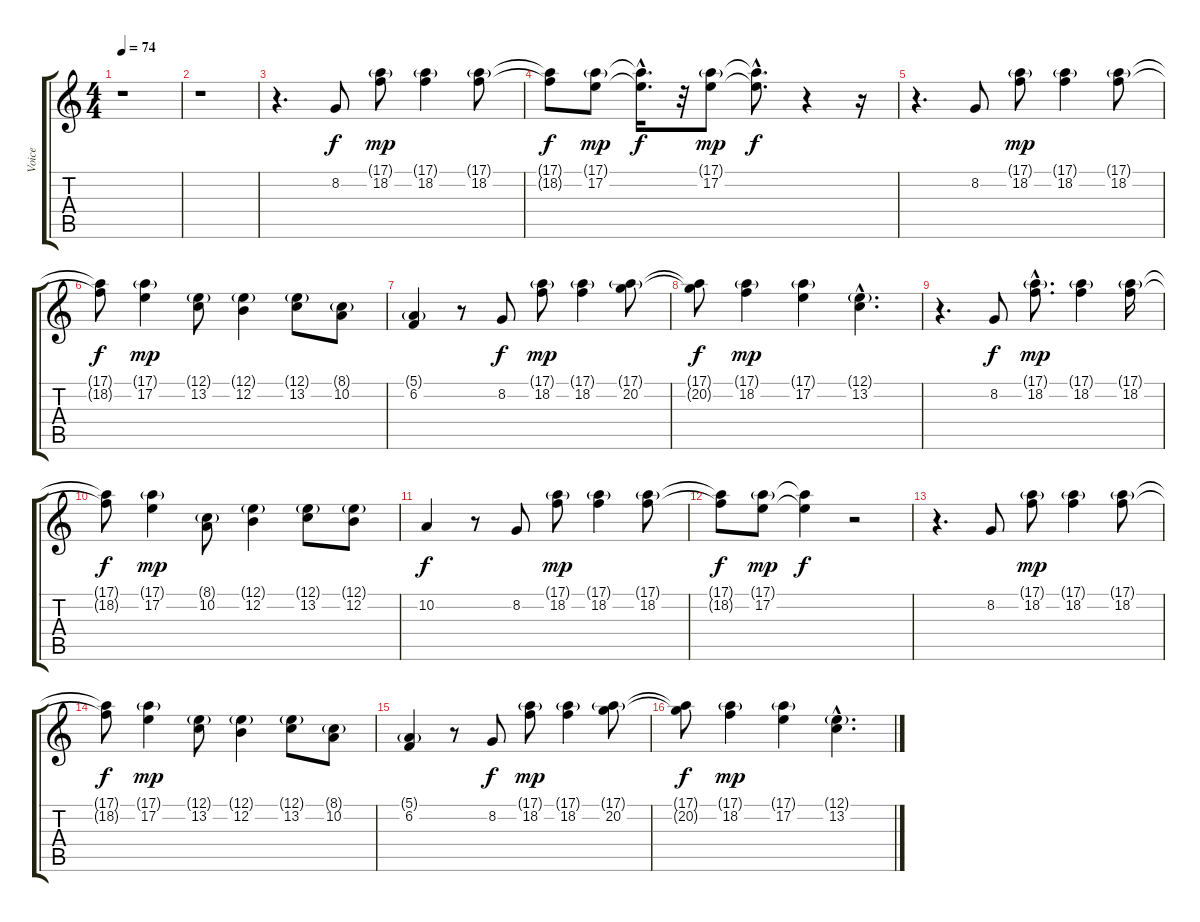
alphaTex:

\track ("Voice" "Voice") {instrument synthvoice}
\staff {score tabs}
\tuning (E4 B3 G3 D3 A2 E2) {hide}
\ts (4 4)
\tempo 74
\clef g2
\ks c
r.1{dy f} |
r.1 |
r.4{d} 8.2.8 (17.1{g} 18.2).8{dy mp} (17.1{g} 18.2).4 (17.1{g} 18.2).8 |
(17.1{t} 18.2{t}).8{dy f} (17.1{g} 17.2).8{dy mp} (17.1{hac t} 17.2{hac t}).16{d dy f} r.32 (17.1{g} 17.2).8{dy mp} (17.1{hac t} 17.2{hac t}).8{d dy f} r.4 r.16 |
r.4{d} 8.2.8 (17.1{g} 18.2).8{dy mp} (17.1{g} 18.2).4 (17.1{g} 18.2).8 |
(17.1{t} 18.2{t}).8{dy f} (17.1{g} 17.2).4{dy mp} (12.1{g} 13.2).8 (12.1{g} 12.2).4 (12.1{g} 13.2).8 (8.1{g} 10.2).8 |
(5.1{g} 6.2).4 r.8 8.2.8{dy f} (17.1{g} 18.2).8{dy mp} (17.1{g} 18.2).4 (17.1{g} 20.2).8 |
(17.1{t} 20.2{t}).8{dy f} (17.1{g} 18.2).4{dy mp} (17.1{g} 17.2).4 (12.1{g hac} 13.2{hac}).4{d} |
r.4{d} 8.2.8{dy f} (17.1{g hac} 18.2{hac}).8{d dy mp} (17.1{g} 18.2).4 (17.1{g} 18.2).16 |
(17.1{t} 18.2{t}).8{dy f} (17.1{g} 17.2).4{dy mp} (8.1{g} 10.2).8 (12.1{g} 12.2).4 (12.1{g} 13.2).8 (12.1{g} 12.2).8 |
10.2.4{dy f} r.8 8.2.8 (17.1{g} 18.2).8{dy mp} (17.1{g} 18.2).4 (17.1{g} 18.2).8 |
(17.1{t} 18.2{t}).8{dy f} (17.1{g} 17.2).8{dy mp} (17.1{t} 17.2{t}).4{dy f} r.2 |
r.4{d} 8.2.8 (17.1{g} 18.2).8{dy mp} (17.1{g} 18.2).4 (17.1{g} 18.2).8 |
(17.1{t} 18.2{t}).8{dy f} (17.1{g} 17.2).4{dy mp} (12.1{g} 13.2).8 (12.1{g} 12.2).4 (12.1{g} 13.2).8 (8.1{g} 10.2).8 |
(5.1{g} 6.2).4 r.8 8.2.8{dy f} (17.1{g} 18.2).8{dy mp} (17.1{g} 18.2).4 (17.1{g} 20.2).8 |
(17.1{t} 20.2{t}).8{dy f} (17.1{g} 18.2).4{dy mp} (17.1{g} 17.2).4 (12.1{g hac} 13.2{hac}).4{d}
